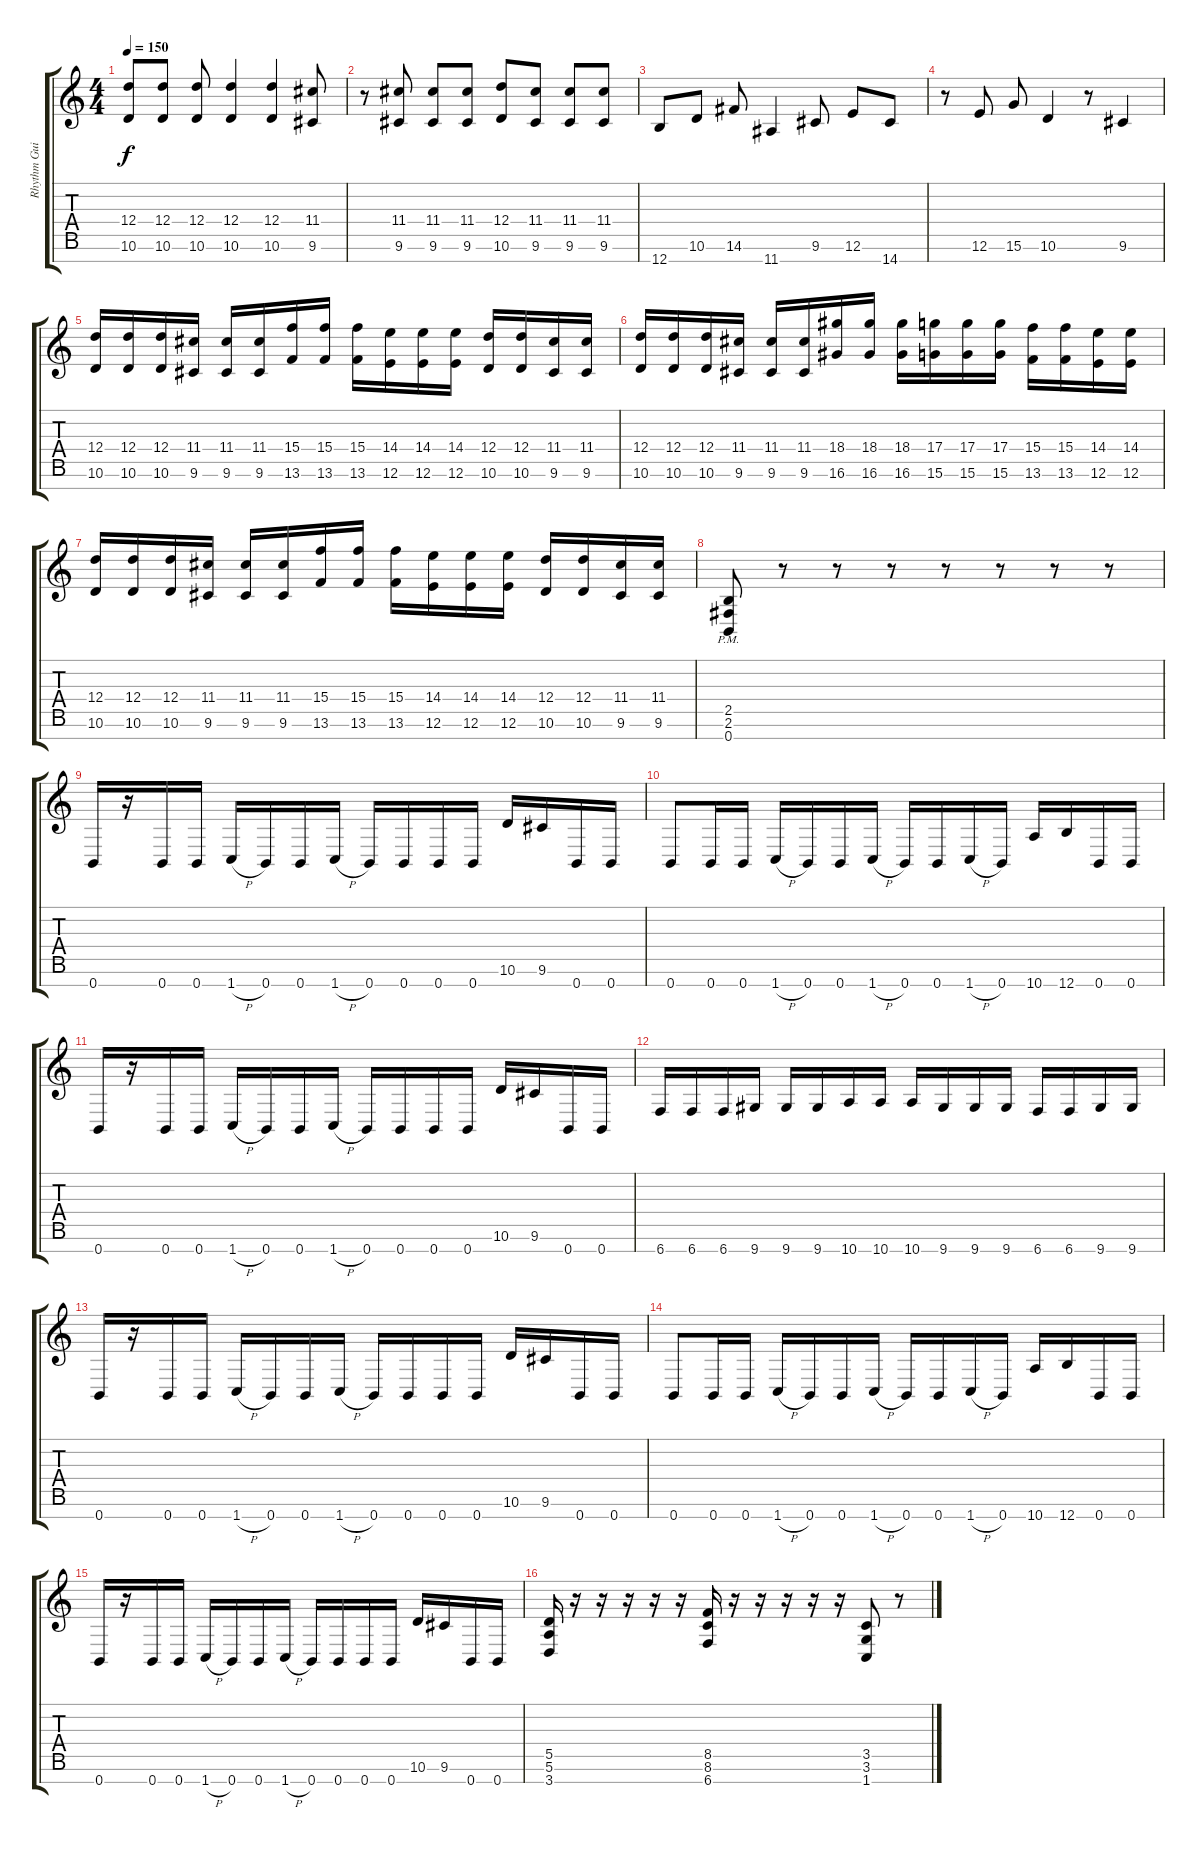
\track ("Rhythm Guitar 2" "Rhythm Gui") {instrument distortionguitar}
\staff {score tabs}
\tuning (E4 B3 G3 D3 A2 E2 B1) {hide}
\ts (4 4)
\tempo 150
\clef g2
\ks c
(12.4 10.6).8{dy f} (12.4 10.6).8 (12.4 10.6).8 (12.4 10.6).4 (12.4 10.6).4 (11.4 9.6).8 |
r.8 (11.4 9.6).8 (11.4 9.6).8 (11.4 9.6).8 (12.4 10.6).8 (11.4 9.6).8 (11.4 9.6).8 (11.4 9.6).8 |
12.7.8 10.6.8 14.6.8 11.7.4 9.6.8 12.6.8 14.7.8 |
r.8 12.6.8 15.6.8 10.6.4 r.8 9.6.4 |
(12.4 10.6).16 (12.4 10.6).16 (12.4 10.6).16 (11.4 9.6).16 (11.4 9.6).16 (11.4 9.6).16 (15.4 13.6).16 (15.4 13.6).16 (15.4 13.6).16 (14.4 12.6).16 (14.4 12.6).16 (14.4 12.6).16 (12.4 10.6).16 (12.4 10.6).16 (11.4 9.6).16 (11.4 9.6).16 |
(12.4 10.6).16 (12.4 10.6).16 (12.4 10.6).16 (11.4 9.6).16 (11.4 9.6).16 (11.4 9.6).16 (18.4 16.6).16 (18.4 16.6).16 (18.4 16.6).16 (17.4 15.6).16 (17.4 15.6).16 (17.4 15.6).16 (15.4 13.6).16 (15.4 13.6).16 (14.4 12.6).16 (14.4 12.6).16 |
(12.4 10.6).16 (12.4 10.6).16 (12.4 10.6).16 (11.4 9.6).16 (11.4 9.6).16 (11.4 9.6).16 (15.4 13.6).16 (15.4 13.6).16 (15.4 13.6).16 (14.4 12.6).16 (14.4 12.6).16 (14.4 12.6).16 (12.4 10.6).16 (12.4 10.6).16 (11.4 9.6).16 (11.4 9.6).16 |
(2.5 2.6 0.7{pm}).8 r.8 r.8 r.8 r.8 r.8 r.8 r.8 |
0.7.16 r.16 0.7.16 0.7.16 1.7{h}.16 0.7.16 0.7.16 1.7{h}.16 0.7.16 0.7.16 0.7.16 0.7.16 10.6.16 9.6.16 0.7.16 0.7.16 |
0.7.8 0.7.16 0.7.16 1.7{h}.16 0.7.16 0.7.16 1.7{h}.16 0.7.16 0.7.16 1.7{h}.16 0.7.16 10.7.16 12.7.16 0.7.16 0.7.16 |
0.7.16 r.16 0.7.16 0.7.16 1.7{h}.16 0.7.16 0.7.16 1.7{h}.16 0.7.16 0.7.16 0.7.16 0.7.16 10.6.16 9.6.16 0.7.16 0.7.16 |
6.7.16 6.7.16 6.7.16 9.7.16 9.7.16 9.7.16 10.7.16 10.7.16 10.7.16 9.7.16 9.7.16 9.7.16 6.7.16 6.7.16 9.7.16 9.7.16 |
0.7.16 r.16 0.7.16 0.7.16 1.7{h}.16 0.7.16 0.7.16 1.7{h}.16 0.7.16 0.7.16 0.7.16 0.7.16 10.6.16 9.6.16 0.7.16 0.7.16 |
0.7.8 0.7.16 0.7.16 1.7{h}.16 0.7.16 0.7.16 1.7{h}.16 0.7.16 0.7.16 1.7{h}.16 0.7.16 10.7.16 12.7.16 0.7.16 0.7.16 |
0.7.16 r.16 0.7.16 0.7.16 1.7{h}.16 0.7.16 0.7.16 1.7{h}.16 0.7.16 0.7.16 0.7.16 0.7.16 10.6.16 9.6.16 0.7.16 0.7.16 |
(5.5 5.6 3.7).16 r.16 r.16 r.16 r.16 r.16 (8.5 8.6 6.7).16 r.16 r.16 r.16 r.16 r.16 (3.5 3.6 1.7).8 r.8
